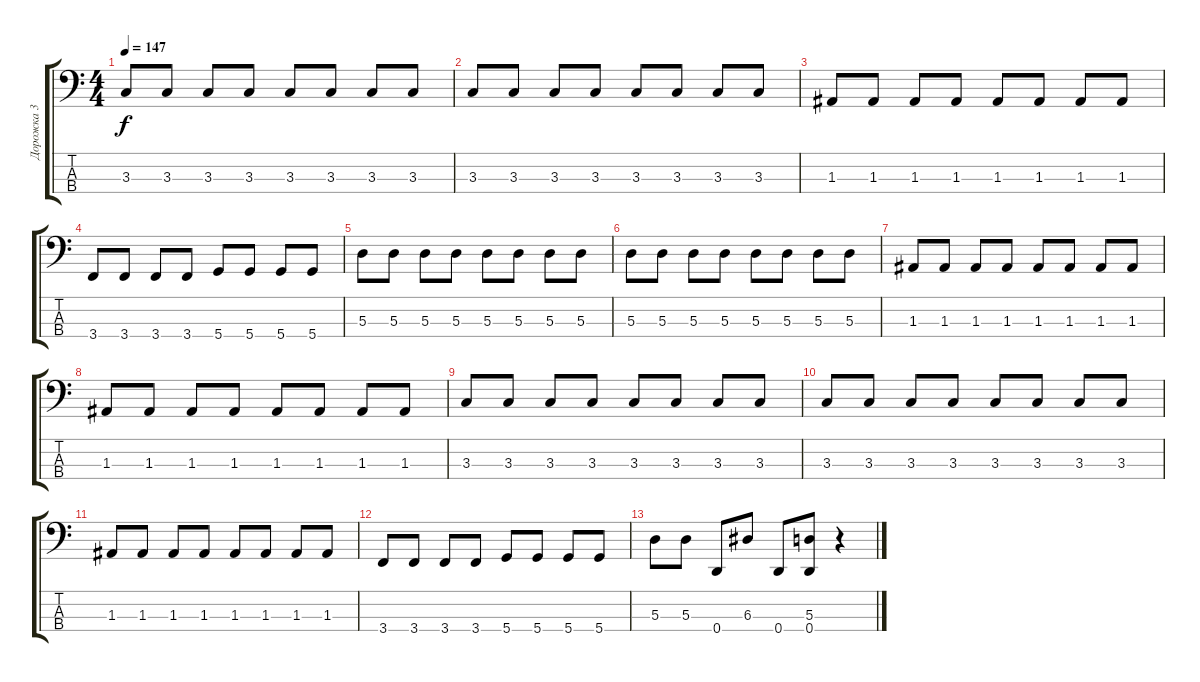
\track ("Дорожка 3" "Дорожка 3") {instrument electricbasspick}
\staff {score tabs}
\tuning (G2 D2 A1 D1) {hide}
\ts (4 4)
\tempo 147
\clef f4
\ks c
3.3.8{dy f} 3.3.8 3.3.8 3.3.8 3.3.8 3.3.8 3.3.8 3.3.8 |
3.3.8 3.3.8 3.3.8 3.3.8 3.3.8 3.3.8 3.3.8 3.3.8 |
1.3.8 1.3.8 1.3.8 1.3.8 1.3.8 1.3.8 1.3.8 1.3.8 |
3.4.8 3.4.8 3.4.8 3.4.8 5.4.8 5.4.8 5.4.8 5.4.8 |
5.3.8 5.3.8 5.3.8 5.3.8 5.3.8 5.3.8 5.3.8 5.3.8 |
5.3.8 5.3.8 5.3.8 5.3.8 5.3.8 5.3.8 5.3.8 5.3.8 |
1.3.8 1.3.8 1.3.8 1.3.8 1.3.8 1.3.8 1.3.8 1.3.8 |
1.3.8 1.3.8 1.3.8 1.3.8 1.3.8 1.3.8 1.3.8 1.3.8 |
3.3.8 3.3.8 3.3.8 3.3.8 3.3.8 3.3.8 3.3.8 3.3.8 |
3.3.8 3.3.8 3.3.8 3.3.8 3.3.8 3.3.8 3.3.8 3.3.8 |
1.3.8 1.3.8 1.3.8 1.3.8 1.3.8 1.3.8 1.3.8 1.3.8 |
3.4.8 3.4.8 3.4.8 3.4.8 5.4.8 5.4.8 5.4.8 5.4.8 |
5.3.8 5.3.8 0.4.8 6.3.8 0.4.8 (5.3 0.4).8 r.4
